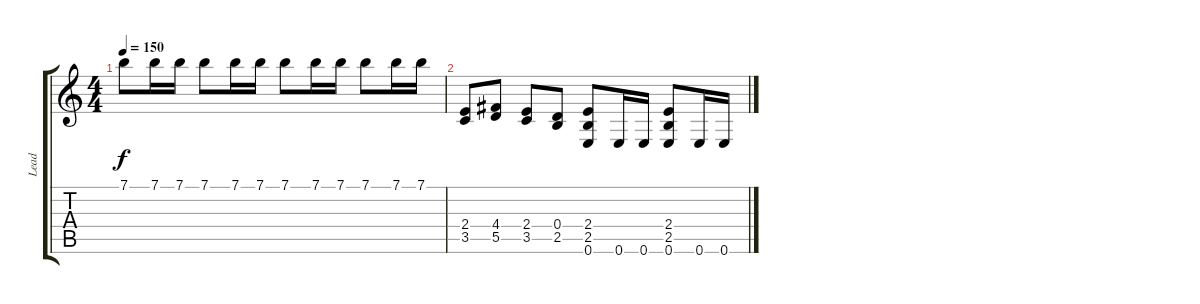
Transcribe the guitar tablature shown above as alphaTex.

\track ("Lead" "Lead") {instrument overdrivenguitar}
\staff {score tabs}
\tuning (E4 B3 G3 D3 A2 E2) {hide}
\ts (4 4)
\tempo 150
\clef g2
\ks c
7.1.8{dy f} 7.1.16 7.1.16 7.1.8 7.1.16 7.1.16 7.1.8 7.1.16 7.1.16 7.1.8 7.1.16 7.1.16 |
(2.4 3.5).8 (4.4 5.5).8 (2.4 3.5).8 (0.4 2.5).8 (2.4 2.5 0.6).8 0.6.16 0.6.16 (2.4 2.5 0.6).8 0.6.16 0.6.16
